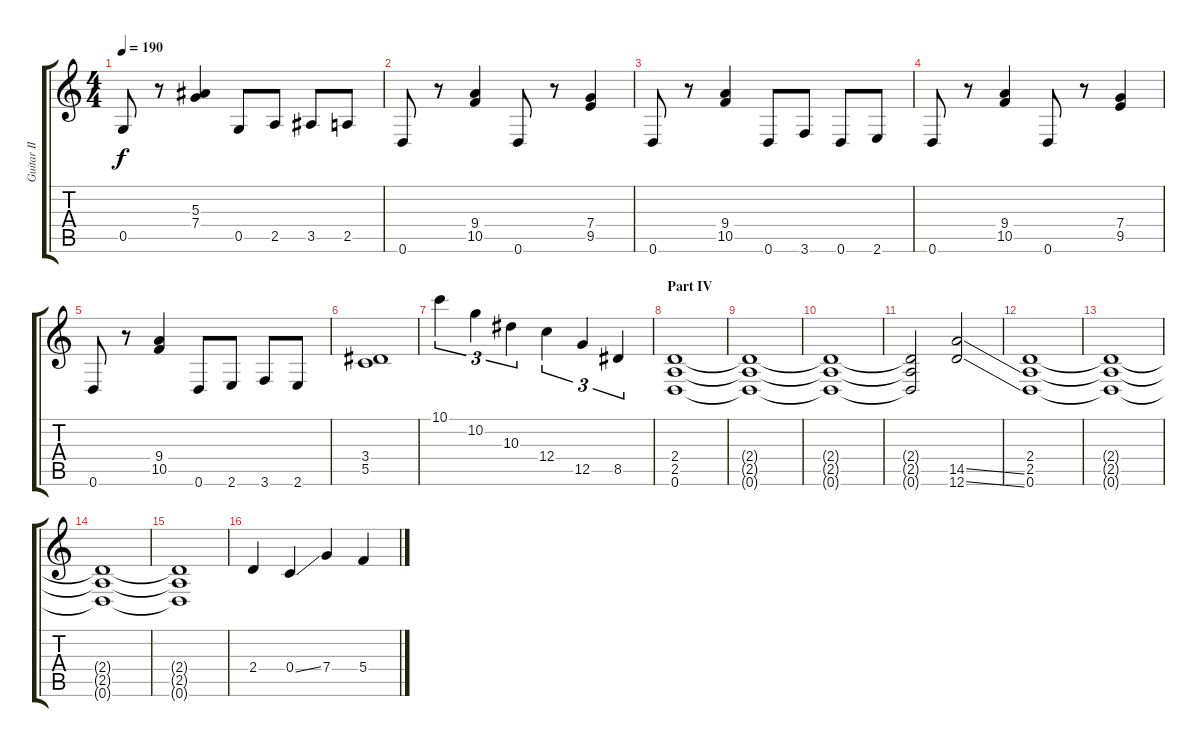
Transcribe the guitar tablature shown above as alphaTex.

\track ("Guitar II" "Guitar II") {instrument distortionguitar}
\staff {score tabs}
\tuning (D4 A3 F3 C3 G2 D2) {hide}
\ts (4 4)
\tempo 190
\clef g2
\ks c
0.5.8{dy f} r.8 (5.3 7.4).4 0.5.8 2.5.8 3.5.8 2.5.8 |
0.6.8 r.8 (9.4 10.5).4 0.6.8 r.8 (7.4 9.5).4 |
0.6.8 r.8 (9.4 10.5).4 0.6.8 3.6.8 0.6.8 2.6.8 |
0.6.8 r.8 (9.4 10.5).4 0.6.8 r.8 (7.4 9.5).4 |
0.6.8 r.8 (9.4 10.5).4 0.6.8 2.6.8 3.6.8 2.6.8 |
(3.4 5.5).1 |
10.1.4{tu (3 2)} 10.2.4{tu (3 2)} 10.3.4{tu (3 2)} 12.4.4{tu (3 2)} 12.5.4{tu (3 2)} 8.5.4{tu (3 2)} |
\section ("" "Part IV")
(2.4 2.5 0.6).1 |
(2.4{t} 2.5{t} 0.6{t}).1 |
(2.4{t} 2.5{t} 0.6{t}).1 |
(2.4{t} 2.5{t} 0.6{t}).2 (14.5{ss} 12.6{ss}).2 |
(2.4 2.5 0.6).1 |
(2.4{t} 2.5{t} 0.6{t}).1 |
(2.4{t} 2.5{t} 0.6{t}).1 |
(2.4{t} 2.5{t} 0.6{t}).1 |
2.4.4 0.4{ss}.4 7.4.4 5.4.4
